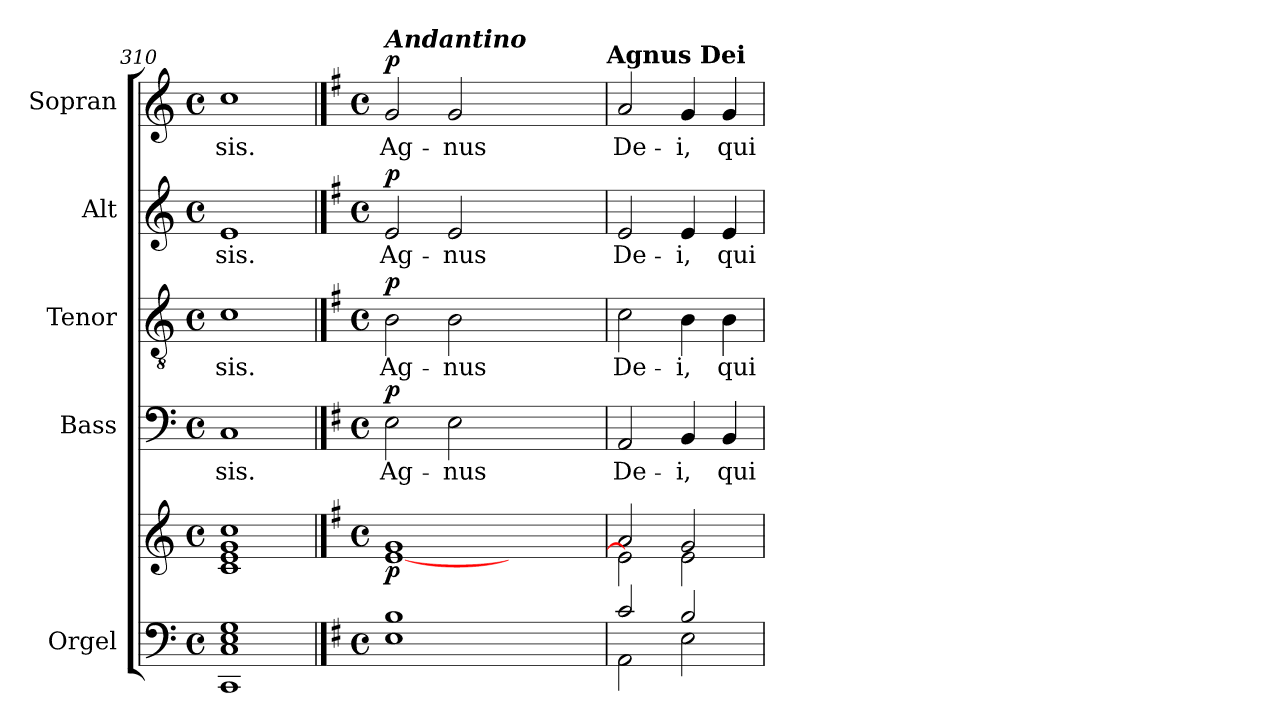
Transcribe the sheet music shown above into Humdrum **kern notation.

**kern	**kern	**dynam	**kern	**text	**dynam	**kern	**text	**dynam	**kern	**text	**dynam	**kern	**text	**dynam
*part5	*part5	*part5	*part4	*part4	*part4	*part3	*part3	*part3	*part2	*part2	*part2	*part1	*part1	*part1
*staff6	*staff5	*staff5/6	*staff4	*staff4	*staff4	*staff3	*staff3	*staff3	*staff2	*staff2	*staff2	*staff1	*staff1	*staff1
*I"Orgel	*	*	*I"Bass	*	*	*I"Tenor	*	*	*I"Alt	*	*	*I"Sopran	*	*
*I'Org.	*	*	*I'B.	*	*	*I'T.	*	*	*I'A.	*	*	*I'S.	*	*
*clefF4	*clefG2	*	*clefF4	*	*	*clefGv2	*	*	*clefG2	*	*	*clefG2	*	*
*k[]	*k[]	*	*k[]	*	*	*k[]	*	*	*k[]	*	*	*k[]	*	*
*C:	*C:	*	*C:	*	*	*C:	*	*	*C:	*	*	*C:	*	*
*M4/4	*M4/4	*	*M4/4	*	*	*M4/4	*	*	*M4/4	*	*	*M4/4	*	*
*met(c)	*met(c)	*	*met(c)	*	*	*met(c)	*	*	*met(c)	*	*	*met(c)	*	*
=310	=310	=310	=310	=310	=310	=310	=310	=310	=310	=310	=310	=310	=310	=310
*^	*	*	*	*	*	*	*	*	*	*	*	*	*	*
!	!	!	!	!	!LO:LY:b	!	!	!LO:LY:b	!	!	!LO:LY:b	!	!	!LO:LY:b	!
1C 1E 1G	1CC	1c 1e 1g 1cc	.	1C	-sis.	.	1c	-sis.	.	1e	-sis.	.	1cc	-sis.	.
!!LO:PB:g=z
==311	==311	==311	==311	==311	==311	==311	==311	==311	==311	==311	==311	==311	==311	==311	==311
*k[f#]	*	*k[f#]	*	*k[f#]	*	*	*k[f#]	*	*	*k[f#]	*	*	*k[f#]	*	*
*G:	*	*G:	*	*G:	*	*	*G:	*	*	*G:	*	*	*G:	*	*
*M4/4	*	*M4/4	*	*M4/4	*	*	*M4/4	*	*	*M4/4	*	*	*M4/4	*	*
*met(c)	*	*met(c)	*	*met(c)	*	*	*met(c)	*	*	*met(c)	*	*	*met(c)	*	*
*	*	*^	*	*	*	*	*	*	*	*	*	*	*	*	*
!	!	!	!	!	!	!	!	!	!	!	!	!	!	!LO:TX:a:Bi:t=Andantino	!	!
!	!	!	!	!LO:DY:b	!	!LO:LY:b	!LO:DY:a	!	!LO:LY:b	!LO:DY:a	!	!LO:LY:b	!LO:DY:a	!	!LO:LY:b	!LO:DY:a
1B	1E	1g	[<1e	p	2E\	Ag-	p	2B\	Ag-	p	2e/	Ag-	p	2g/	Ag-	p
!	!	!	!	!	!	!LO:LY:b	!	!	!LO:LY:b	!	!	!LO:LY:b	!	!	!LO:LY:b	!
.	.	.	.	.	2E\	-nus	.	2B\	-nus	.	2e/	-nus	.	2g/	-nus	.
1ryy	1ryy	1ryy	1ryy	.	1ryy	.	.	1ryy	.	.	1ryy	.	.	1ryy	.	.
!	!	!	!	!	!	!	!	!	!	!	!	!	!	!LO:TX:a:B:t=Agnus Dei	!	!
=312	=312	=312	=312	=312	=312	=312	=312	=312	=312	=312	=312	=312	=312	=312	=312	=312
!	!	!	!	!	!	!LO:LY:b	!	!	!LO:LY:b	!	!	!LO:LY:b	!	!	!LO:LY:b	!
2c/	2AA\	2a/	2e\]	.	2AA/	De-	.	2c\	De-	.	2e/	De-	.	2a/	De-	.
!	!	!	!	!	!	!LO:LY:b	!	!	!LO:LY:b	!	!	!LO:LY:b	!	!	!LO:LY:b	!
2B/	2E\	2g/	2e\	.	4BB/	-i,	.	4B\	-i,	.	4e/	-i,	.	4g/	-i,	.
!	!	!	!	!	!	!LO:LY:b	!	!	!LO:LY:b	!	!	!LO:LY:b	!	!	!LO:LY:b	!
.	.	.	.	.	4BB/	qui	.	4B\	qui	.	4e/	qui	.	4g/	qui	.
*v	*v	*	*	*	*	*	*	*	*	*	*	*	*	*	*	*
*	*v	*v	*	*	*	*	*	*	*	*	*	*	*	*	*
=	=	=	=	=	=	=	=	=	=	=	=	=	=	=
*-	*-	*-	*-	*-	*-	*-	*-	*-	*-	*-	*-	*-	*-	*-
